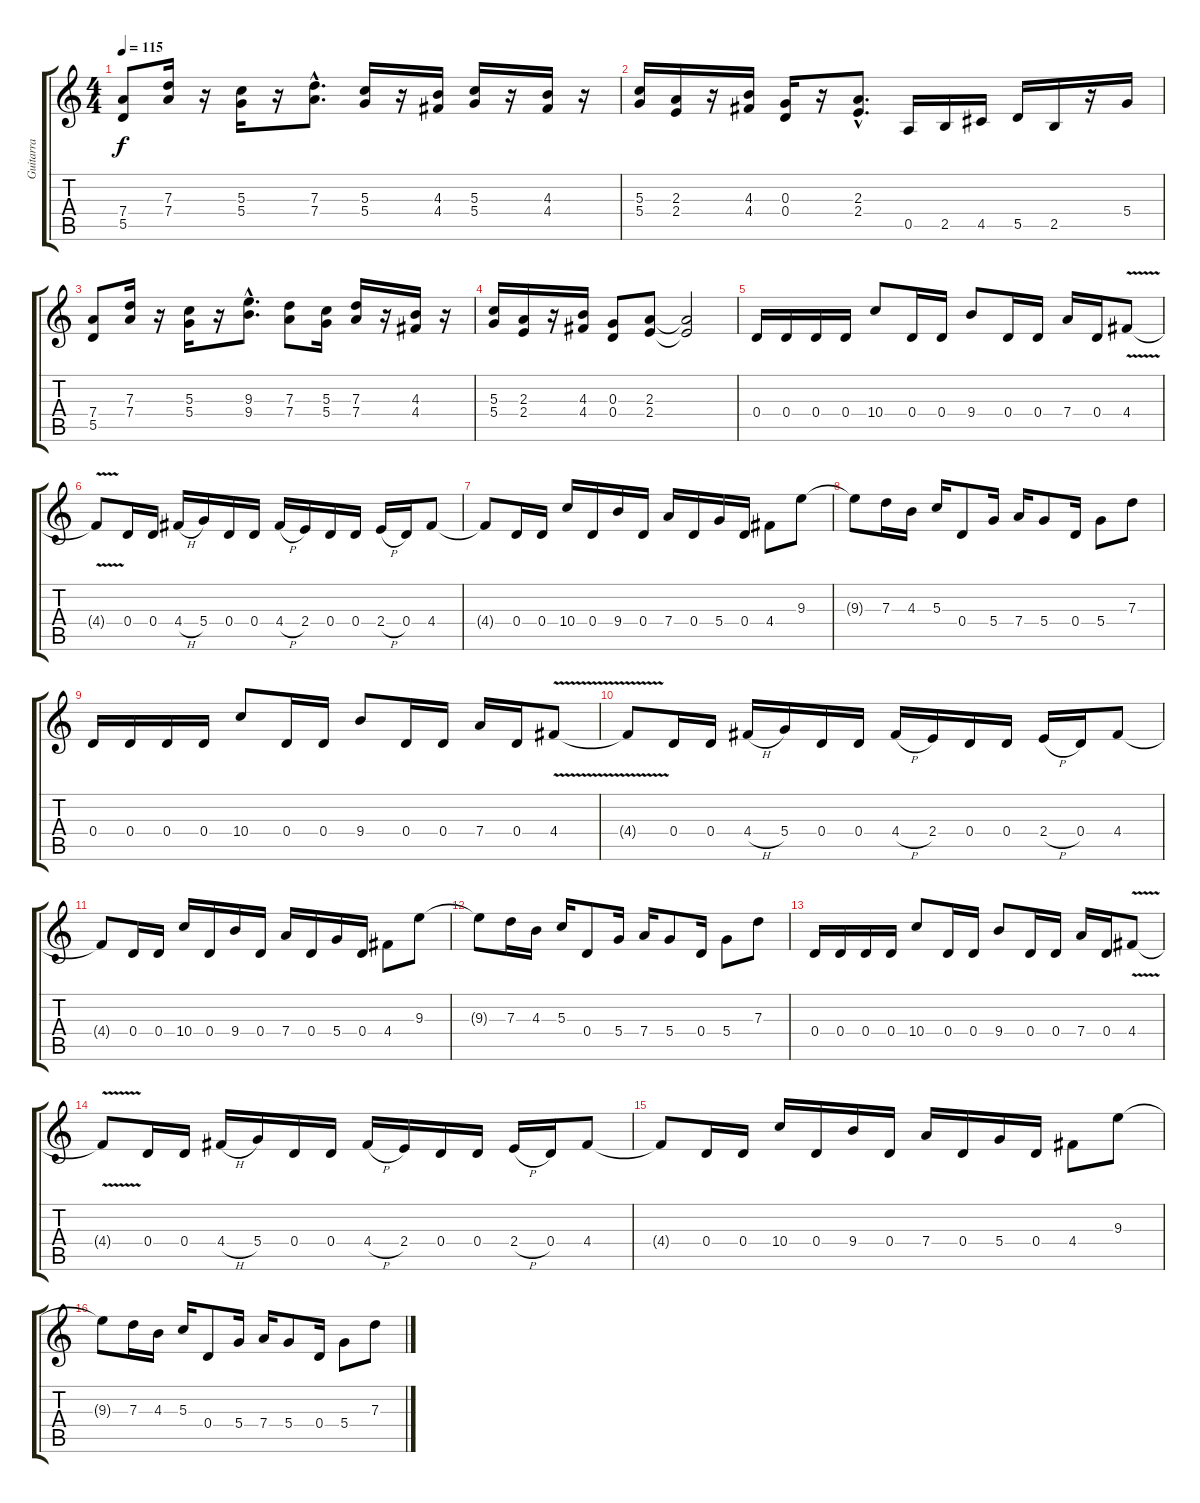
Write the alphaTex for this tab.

\track ("Guitarra" "Guitarra") {instrument overdrivenguitar}
\staff {score tabs}
\tuning (E4 B3 G3 D3 A2 E2) {hide}
\ts (4 4)
\tempo 115
\clef g2
\ks c
(7.4 5.5).8{dy f} (7.3 7.4).16 r.16 (5.3 5.4).16 r.16 (7.3{hac} 7.4{hac}).8{d} (5.3 5.4).16 r.16 (4.3 4.4).16 (5.3 5.4).16 r.16 (4.3 4.4).16 r.16 |
(5.3 5.4).16 (2.3 2.4).16 r.16 (4.3 4.4).16 (0.3 0.4).16 r.16 (2.3{hac} 2.4{hac}).8{d} 0.5.16 2.5.16 4.5.16 5.5.16 2.5.16 r.16 5.4.16 |
(7.4 5.5).8 (7.3 7.4).16 r.16 (5.3 5.4).16 r.16 (9.3{hac} 9.4{hac}).8{d} (7.3 7.4).8 (5.3 5.4).16 (7.3 7.4).16 r.16 (4.3 4.4).16 r.16 |
(5.3 5.4).16 (2.3 2.4).16 r.16 (4.3 4.4).16 (0.3 0.4).8 (2.3 2.4).8 (2.3{t} 2.4{t}).2 |
0.4.16 0.4.16 0.4.16 0.4.16 10.4.8 0.4.16 0.4.16 9.4.8 0.4.16 0.4.16 7.4.16 0.4.16 4.4{v}.8 |
4.4{t}.8 0.4.16 0.4.16 4.4{h}.16 5.4.16 0.4.16 0.4.16 4.4{h}.16 2.4.16 0.4.16 0.4.16 2.4{h}.16 0.4.16 4.4.8 |
4.4{t}.8 0.4.16 0.4.16 10.4.16 0.4.16 9.4.16 0.4.16 7.4.16 0.4.16 5.4.16 0.4.16 4.4.8 9.3.8 |
9.3{t}.8 7.3.16 4.3.16 5.3.16 0.4.8 5.4.16 7.4.16 5.4.8 0.4.16 5.4.8 7.3.8 |
0.4.16 0.4.16 0.4.16 0.4.16 10.4.8 0.4.16 0.4.16 9.4.8 0.4.16 0.4.16 7.4.16 0.4.16 4.4{v}.8 |
4.4{t}.8 0.4.16 0.4.16 4.4{h}.16 5.4.16 0.4.16 0.4.16 4.4{h}.16 2.4.16 0.4.16 0.4.16 2.4{h}.16 0.4.16 4.4.8 |
4.4{t}.8 0.4.16 0.4.16 10.4.16 0.4.16 9.4.16 0.4.16 7.4.16 0.4.16 5.4.16 0.4.16 4.4.8 9.3.8 |
9.3{t}.8 7.3.16 4.3.16 5.3.16 0.4.8 5.4.16 7.4.16 5.4.8 0.4.16 5.4.8 7.3.8 |
0.4.16 0.4.16 0.4.16 0.4.16 10.4.8 0.4.16 0.4.16 9.4.8 0.4.16 0.4.16 7.4.16 0.4.16 4.4{v}.8 |
4.4{t}.8 0.4.16 0.4.16 4.4{h}.16 5.4.16 0.4.16 0.4.16 4.4{h}.16 2.4.16 0.4.16 0.4.16 2.4{h}.16 0.4.16 4.4.8 |
4.4{t}.8 0.4.16 0.4.16 10.4.16 0.4.16 9.4.16 0.4.16 7.4.16 0.4.16 5.4.16 0.4.16 4.4.8 9.3.8 |
9.3{t}.8 7.3.16 4.3.16 5.3.16 0.4.8 5.4.16 7.4.16 5.4.8 0.4.16 5.4.8 7.3.8
